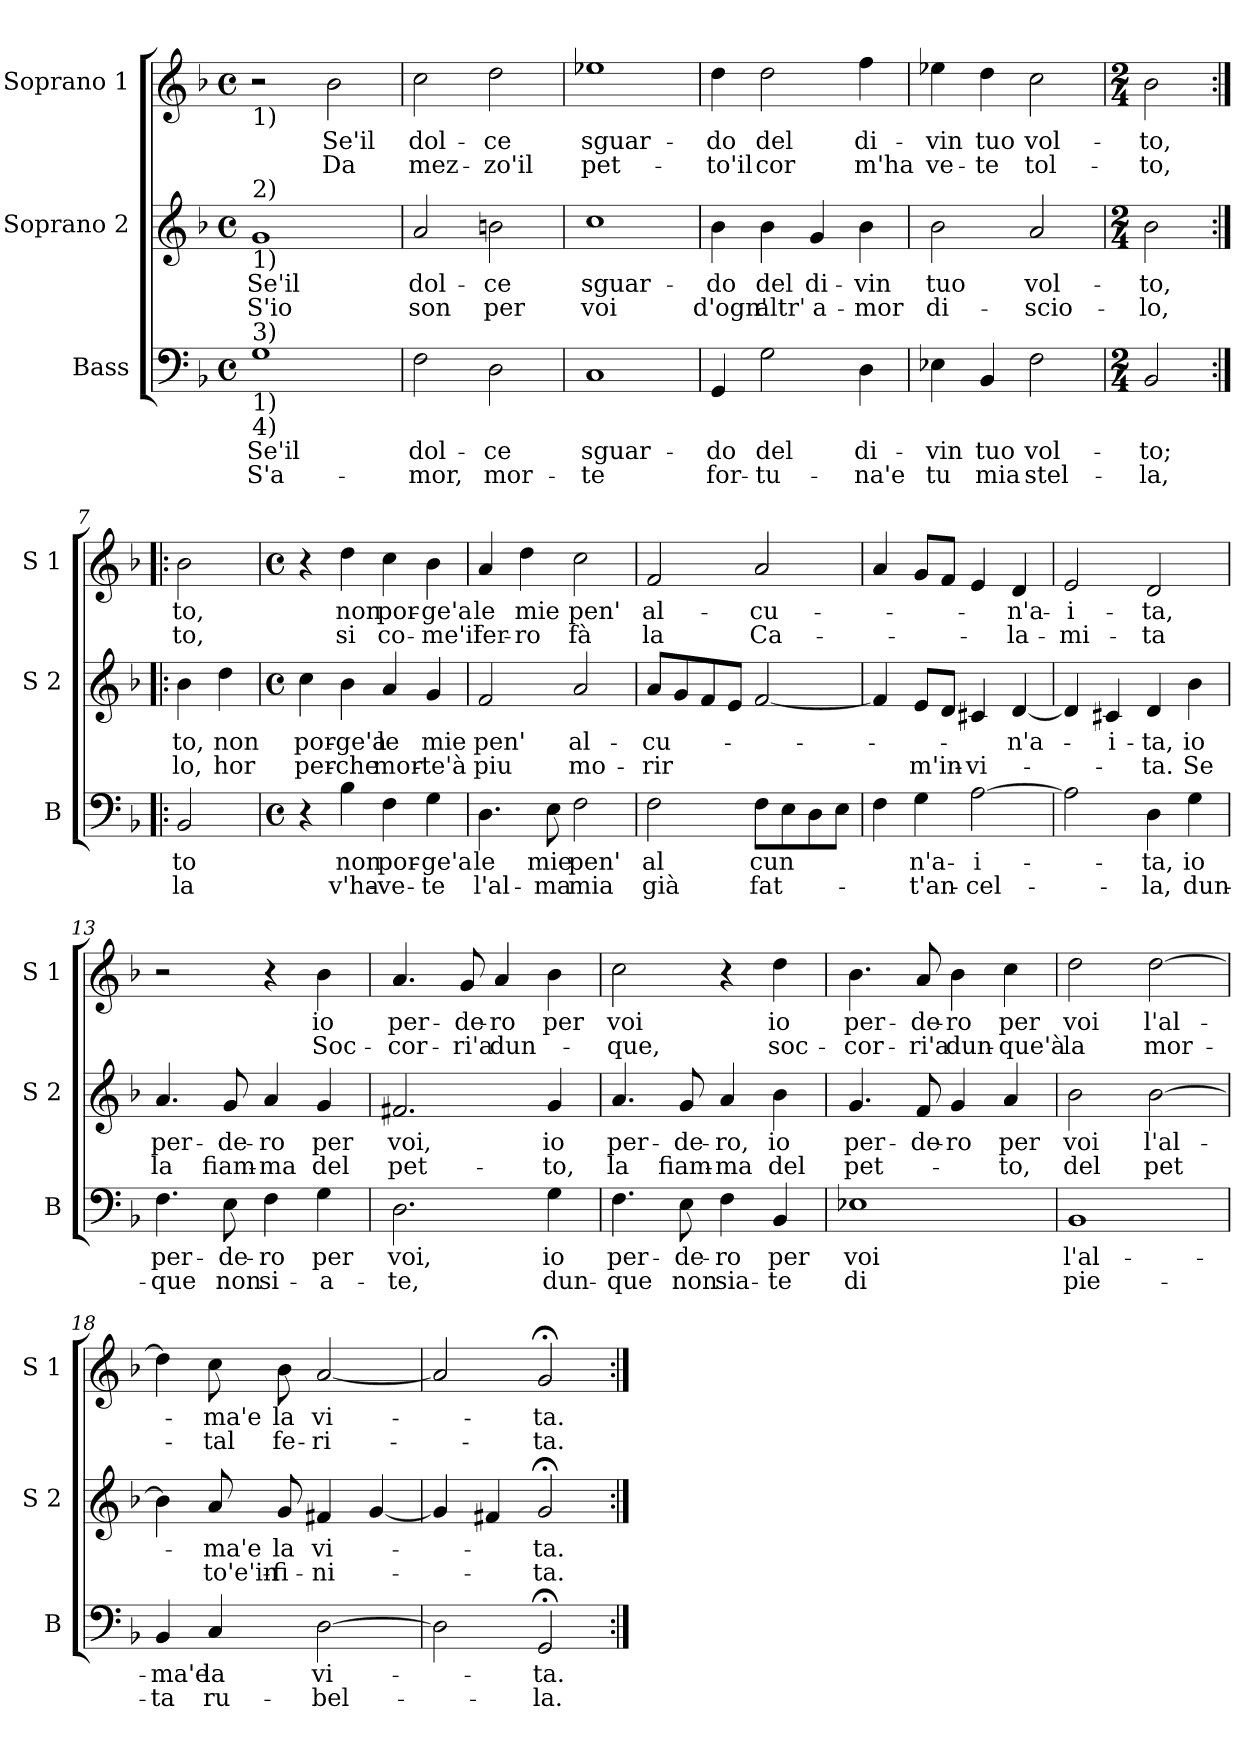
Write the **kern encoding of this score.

**kern	**text	**text	**kern	**text	**text	**kern	**text	**text
*part3	*part3	*part3	*part2	*part2	*part2	*part1	*part1	*part1
*staff3	*staff3	*staff3	*staff2	*staff2	*staff2	*staff1	*staff1	*staff1
*I"Bass	*	*	*I"Soprano 2	*	*	*I"Soprano 1	*	*
*I'B	*	*	*I'S 2	*	*	*I'S 1	*	*
*clefF4	*	*	*clefG2	*	*	*clefG2	*	*
*k[b-]	*	*	*k[b-]	*	*	*k[b-]	*	*
*F:	*	*	*F:	*	*	*F:	*	*
*M4/4	*	*	*M4/4	*	*	*M4/4	*	*
*met(c)	*	*	*met(c)	*	*	*met(c)	*	*
=1	=1	=1	=1	=1	=1	=1	=1	=1
!	!	!	!	!	!	!LO:TX:b:t=1)	!	!
!	!	!	!LO:TX:a:t=2)	!	!	!	!	!
!	!	!	!LO:TX:b:t=1)	!	!	!	!	!
!LO:TX:a:t=3)	!	!	!	!	!	!	!	!
!LO:TX:b:t=1)	!	!	!	!	!	!	!	!
!LO:TX:b:t=4)	!	!	!	!	!	!	!	!
!	!LO:LY:b	!LO:LY:b	!	!LO:LY:b	!LO:LY:b	!	!	!
1G	Se'il	S'a-	1g	Se'il	S'io	2r	.	.
!	!	!	!	!	!	!	!LO:LY:b	!LO:LY:b
.	.	.	.	.	.	2b-\	Se'il	Da
=2	=2	=2	=2	=2	=2	=2	=2	=2
!	!LO:LY:b	!LO:LY:b	!	!LO:LY:b	!LO:LY:b	!	!LO:LY:b	!LO:LY:b
2F\	dol-	-mor,	2a/	dol-	son	2cc\	dol-	mez-
!	!LO:LY:b	!LO:LY:b	!	!LO:LY:b	!LO:LY:b	!	!LO:LY:b	!LO:LY:b
2D\	-ce	mor-	2bn\	-ce	per	2dd\	-ce	-zo'il
=3	=3	=3	=3	=3	=3	=3	=3	=3
!	!LO:LY:b	!LO:LY:b	!	!LO:LY:b	!LO:LY:b	!	!LO:LY:b	!LO:LY:b
1C	sguar-	-te	1cc	sguar-	voi	1ee-X	sguar-	pet-
=4	=4	=4	=4	=4	=4	=4	=4	=4
!	!LO:LY:b	!LO:LY:b	!	!LO:LY:b	!LO:LY:b	!	!LO:LY:b	!LO:LY:b
4GG/	-do	for-	4b-\	-do	d'ogn'	4dd\	-do	-to'il
!	!LO:LY:b	!LO:LY:b	!	!LO:LY:b	!LO:LY:b	!	!LO:LY:b	!LO:LY:b
2G\	del	-tu-	4b-\	del	altr'	2dd\	del	cor
!	!	!	!	!LO:LY:b	!LO:LY:b	!	!	!
.	.	.	4g/	di-	a-	.	.	.
!	!LO:LY:b	!LO:LY:b	!	!LO:LY:b	!LO:LY:b	!	!LO:LY:b	!LO:LY:b
4D\	di-	-na'e	4b-\	-vin	-mor	4ff\	di-	m'ha
=5	=5	=5	=5	=5	=5	=5	=5	=5
!	!LO:LY:b	!LO:LY:b	!	!LO:LY:b	!LO:LY:b	!	!LO:LY:b	!LO:LY:b
4E-X\	-vin	tu	2b-\	tuo	di-	4ee-X\	-vin	ve-
!	!LO:LY:b	!LO:LY:b	!	!	!	!	!LO:LY:b	!LO:LY:b
4BB-/	tuo	mia	.	.	.	4dd\	tuo	-te
!	!LO:LY:b	!LO:LY:b	!	!LO:LY:b	!LO:LY:b	!	!LO:LY:b	!LO:LY:b
2F\	vol-	stel-	2a/	vol-	-scio-	2cc\	vol-	tol-
!!LO:LB:g=z
=6	=6	=6	=6	=6	=6	=6	=6	=6
*M2/4	*	*	*M2/4	*	*	*M2/4	*	*
!	!LO:LY:b	!LO:LY:b	!	!LO:LY:b	!LO:LY:b	!	!LO:LY:b	!LO:LY:b
2BB-/	-to;	-la,	2b-\	-to,	-lo,	2b-\	-to,	-to,
=7:|!|:	=7:|!|:	=7:|!|:	=7:|!|:	=7:|!|:	=7:|!|:	=7:|!|:	=7:|!|:	=7:|!|:
!	!LO:LY:b	!LO:LY:b	!	!LO:LY:b	!LO:LY:b	!	!LO:LY:b	!LO:LY:b
2BB-/	to	la	4b-\	to,	lo,	2b-\	to,	to,
!	!	!	!	!LO:LY:b	!LO:LY:b	!	!	!
.	.	.	4dd\	non	hor	.	.	.
=8	=8	=8	=8	=8	=8	=8	=8	=8
*M4/4	*	*	*M4/4	*	*	*M4/4	*	*
*met(c)	*	*	*met(c)	*	*	*met(c)	*	*
!	!	!	!	!LO:LY:b	!LO:LY:b	!	!	!
4r	.	.	4cc\	por-	per-	4r	.	.
!	!LO:LY:b	!LO:LY:b	!	!LO:LY:b	!LO:LY:b	!	!LO:LY:b	!LO:LY:b
4B-\	non	v'ha-	4b-\	-ge'a	-che	4dd\	non	si
!	!LO:LY:b	!LO:LY:b	!	!LO:LY:b	!LO:LY:b	!	!LO:LY:b	!LO:LY:b
4F\	por-	-ve-	4a/	le	mor-	4cc\	por-	co-
!	!LO:LY:b	!LO:LY:b	!	!LO:LY:b	!LO:LY:b	!	!LO:LY:b	!LO:LY:b
4G\	-ge'a	-te	4g/	mie	-te'à	4b-\	-ge'a	-me'il
=9	=9	=9	=9	=9	=9	=9	=9	=9
!	!LO:LY:b	!LO:LY:b	!	!LO:LY:b	!LO:LY:b	!	!LO:LY:b	!LO:LY:b
4.D\	le	l'al-	2f/	pen'	piu	4a/	le	fer-
!	!	!	!	!	!	!	!LO:LY:b	!LO:LY:b
.	.	.	.	.	.	4dd\	mie	-ro
!	!LO:LY:b	!LO:LY:b	!	!	!	!	!	!
8E\	mie	-ma	.	.	.	.	.	.
!	!LO:LY:b	!LO:LY:b	!	!LO:LY:b	!LO:LY:b	!	!LO:LY:b	!LO:LY:b
2F\	pen'	mia	2a/	al-	mo-	2cc\	pen'	fà
=10	=10	=10	=10	=10	=10	=10	=10	=10
!	!LO:LY:b	!LO:LY:b	!	!LO:LY:b	!LO:LY:b	!	!LO:LY:b	!LO:LY:b
2F\	al	già	8a/L	-cu-	-rir	2f/	al-	la
.	.	.	8g/	.	.	.	.	.
.	.	.	8f/	.	.	.	.	.
.	.	.	8e/J	.	.	.	.	.
!	!LO:LY:b	!LO:LY:b	!	!	!	!	!LO:LY:b	!LO:LY:b
8F\L	cun	fat-	[2f/	.	.	2a/	-cu-	Ca-
8E\	.	.	.	.	.	.	.	.
8D\	.	.	.	.	.	.	.	.
8E\J	.	.	.	.	.	.	.	.
!!LO:PB:g=z
=11	=11	=11	=11	=11	=11	=11	=11	=11
4F\	.	.	4f/]	.	.	4a/	.	.
!	!LO:LY:b	!LO:LY:b	!	!	!LO:LY:b	!	!	!
4G\	n'a-	-t'an-	8e/L	.	m'in-	8g/L	.	.
.	.	.	8d/J	.	.	8f/J	.	.
!	!LO:LY:b	!LO:LY:b	!	!	!LO:LY:b	!	!	!
[2A\	-i-	-cel-	4c#X/	.	-vi-	4e/	.	.
!	!	!	!	!LO:LY:b	!	!	!LO:LY:b	!LO:LY:b
.	.	.	[4d/	-n'a-	.	4d/	-n'a-	-la-
=12	=12	=12	=12	=12	=12	=12	=12	=12
!	!	!	!	!	!	!	!LO:LY:b	!LO:LY:b
2A\]	.	.	4d/]	.	.	2e/	-i-	-mi-
!	!	!	!	!LO:LY:b	!	!	!	!
.	.	.	4c#X/	-i-	.	.	.	.
!	!LO:LY:b	!LO:LY:b	!	!LO:LY:b	!LO:LY:b	!	!LO:LY:b	!LO:LY:b
4D\	-ta,	-la,	4d/	-ta,	-ta.	2d/	-ta,	-ta
!	!LO:LY:b	!LO:LY:b	!	!LO:LY:b	!LO:LY:b	!	!	!
4G\	io	dun-	4b-\	io	Se	.	.	.
=13	=13	=13	=13	=13	=13	=13	=13	=13
!	!LO:LY:b	!LO:LY:b	!	!LO:LY:b	!LO:LY:b	!	!	!
4.F\	per-	-que	4.a/	per-	la	2r	.	.
!	!LO:LY:b	!LO:LY:b	!	!LO:LY:b	!LO:LY:b	!	!	!
8E\	-de-	non	8g/	-de-	fiam-	.	.	.
!	!LO:LY:b	!LO:LY:b	!	!LO:LY:b	!LO:LY:b	!	!	!
4F\	-ro	si-	4a/	-ro	-ma	4r	.	.
!	!LO:LY:b	!LO:LY:b	!	!LO:LY:b	!LO:LY:b	!	!LO:LY:b	!LO:LY:b
4G\	per	-a-	4g/	per	del	4b-\	io	Soc-
=14	=14	=14	=14	=14	=14	=14	=14	=14
!	!LO:LY:b	!LO:LY:b	!	!LO:LY:b	!LO:LY:b	!	!LO:LY:b	!LO:LY:b
2.D\	voi,	-te,	2.f#X/	voi,	pet-	4.a/	per-	-cor-
!	!	!	!	!	!	!	!LO:LY:b	!LO:LY:b
.	.	.	.	.	.	8g/	-de-	-ri'a
!	!	!	!	!	!	!	!LO:LY:b	!LO:LY:b
.	.	.	.	.	.	4a/	-ro	dun-
!	!LO:LY:b	!LO:LY:b	!	!LO:LY:b	!LO:LY:b	!	!LO:LY:b	!
4G\	io	dun-	4g/	io	-to,	4b-\	per	.
=15	=15	=15	=15	=15	=15	=15	=15	=15
!	!LO:LY:b	!LO:LY:b	!	!LO:LY:b	!LO:LY:b	!	!LO:LY:b	!LO:LY:b
4.F\	per-	-que	4.a/	per-	la	2cc\	voi	-que,
!	!LO:LY:b	!LO:LY:b	!	!LO:LY:b	!LO:LY:b	!	!	!
8E\	-de-	non	8g/	-de-	fiam-	.	.	.
!	!LO:LY:b	!LO:LY:b	!	!LO:LY:b	!LO:LY:b	!	!	!
4F\	-ro	sia-	4a/	-ro,	-ma	4r	.	.
!	!LO:LY:b	!LO:LY:b	!	!LO:LY:b	!LO:LY:b	!	!LO:LY:b	!LO:LY:b
4BB-/	per	-te	4b-\	io	del	4dd\	io	soc-
!!LO:LB:g=z
=16	=16	=16	=16	=16	=16	=16	=16	=16
!	!LO:LY:b	!LO:LY:b	!	!LO:LY:b	!LO:LY:b	!	!LO:LY:b	!LO:LY:b
1E-X	voi	di	4.g/	per-	pet-	4.b-\	per-	-cor-
!	!	!	!	!LO:LY:b	!	!	!LO:LY:b	!LO:LY:b
.	.	.	8f/	-de-	.	8a/	-de-	-ri'a
!	!	!	!	!LO:LY:b	!	!	!LO:LY:b	!LO:LY:b
.	.	.	4g/	-ro	.	4b-\	-ro	dun-
!	!	!	!	!LO:LY:b	!LO:LY:b	!	!LO:LY:b	!LO:LY:b
.	.	.	4a/	per	-to,	4cc\	per	-que'à
=17	=17	=17	=17	=17	=17	=17	=17	=17
!	!LO:LY:b	!LO:LY:b	!	!LO:LY:b	!LO:LY:b	!	!LO:LY:b	!LO:LY:b
1BB-	l'al-	pie-	2b-\	voi	del	2dd\	voi	la
!	!	!	!	!LO:LY:b	!LO:LY:b	!	!LO:LY:b	!LO:LY:b
.	.	.	[2b-\	l'al-	pet	[2dd\	l'al-	mor-
=18	=18	=18	=18	=18	=18	=18	=18	=18
!	!LO:LY:b	!LO:LY:b	!	!	!	!	!	!
4BB-/	-ma'e	-ta	4b-\]	.	.	4dd\]	.	.
!	!LO:LY:b	!LO:LY:b	!	!LO:LY:b	!LO:LY:b	!	!LO:LY:b	!LO:LY:b
4C/	la	ru-	8a/	-ma'e	to'e'in-	8cc\	-ma'e	-tal
!	!	!	!	!LO:LY:b	!LO:LY:b	!	!LO:LY:b	!LO:LY:b
.	.	.	8g/	la	-fi-	8b-\	la	fe-
!	!LO:LY:b	!LO:LY:b	!	!LO:LY:b	!LO:LY:b	!	!LO:LY:b	!LO:LY:b
[2D\	vi-	-bel-	4f#X/	vi-	-ni-	[2a/	vi-	-ri-
.	.	.	[4g/	.	.	.	.	.
=19	=19	=19	=19	=19	=19	=19	=19	=19
2D\]	.	.	4g/]	.	.	2a/]	.	.
.	.	.	4f#X/	.	.	.	.	.
!	!LO:LY:b	!LO:LY:b	!	!LO:LY:b	!LO:LY:b	!	!LO:LY:b	!LO:LY:b
2GG;</	-ta.	-la.	2g;</	-ta.	-ta.	2g;</	-ta.	-ta.
=:|!	=:|!	=:|!	=:|!	=:|!	=:|!	=:|!	=:|!	=:|!
*-	*-	*-	*-	*-	*-	*-	*-	*-
